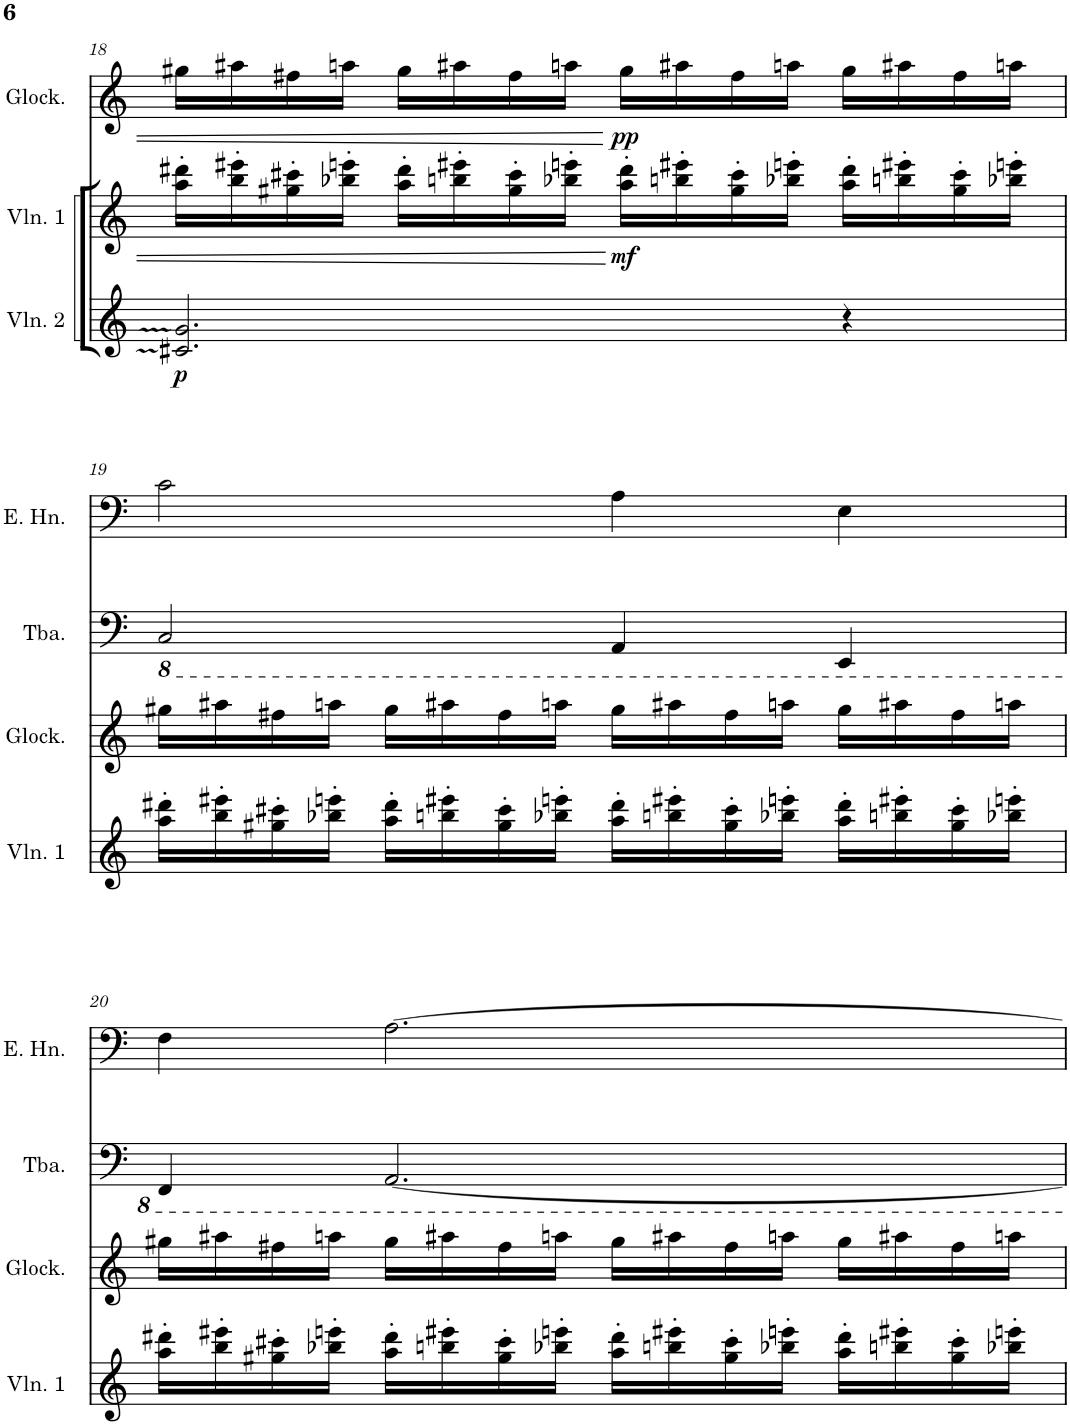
**kern	**dynam	**kern	**dynam	**kern	**dynam	**kern	**dynam	**kern	**dynam	**kern	**dynam	**kern	**kern	**kern
*part9	*part9	*part8	*part8	*part7	*part7	*part6	*part6	*part5	*part5	*part4	*part4	*part3	*part2	*part1
*staff9	*staff9	*staff8	*staff8	*staff7	*staff7	*staff6	*staff6	*staff5	*staff5	*staff4	*staff4	*staff3	*staff2	*staff1
*I"Violin	*	*I"Violin	*	*I"Violin	*	*I"Violin 2	*	*I"Violin 1	*	*I"Glockenspiel	*	*I"Tuba	*I"English Horn	*I"English Horn
*I'Vln	*	*I'Vln	*	*I'Vln	*	*I'Vln. 2	*	*I'Vln. 1	*	*I'Glock.	*	*I'Tba.	*I'E. Hn.	*I'E. Hn.
!!LO:PB:g=z
*clefG2	*	*clefG2	*	*clefG2	*	*clefG2	*	*clefG2	*	*clefG2	*	*clefF4	*clefG2	*clefF4
*	*	*	*	*	*	*	*	*	*	*Trd-7c-12	*	*	*Trd4c7	*Trd4c7
*k[]	*	*k[]	*	*k[]	*	*k[]	*	*k[]	*	*k[]	*	*k[]	*k[f#]	*k[]
*M4/4	*	*M4/4	*	*M4/4	*	*M4/4	*	*M4/4	*	*M4/4	*	*M4/4	*M4/4	*M4/4
*met(c)	*	*met(c)	*	*met(c)	*	*met(c)	*	*met(c)	*	*met(c)	*	*met(c)	*met(c)	*met(c)
=18	=18	=18	=18	=18	=18	=18	=18	=18	=18	=18	=18	=18	=18	=18
!	!LO:DY:b	!	!LO:DY:b	!	!LO:DY:b	!	!LO:DY:b	!	!	!	!	!	!	!
2.c#] 2.g]	pp	2.c#X	pp	2.g	pp	2.c#X/ 2.g/	p	16aa\' 16ddd#X\'LL	.	16gg#X\LL	.	1r	1r	1r
.	.	.	.	.	.	.	.	16bb\' 16eee#X\'	.	16aa#X\	.	.	.	.
.	.	.	.	.	.	.	.	16gg#X\' 16ccc#X\'	.	16ff#X\	.	.	.	.
.	.	.	.	.	.	.	.	16bb-X\' 16eeen\'JJ	.	16aan\JJ	.	.	.	.
.	.	.	.	.	.	.	.	16aa\' 16ddd#\'LL	.	16gg#\LL	.	.	.	.
.	.	.	.	.	.	.	.	16bbn\' 16eee#X\'	.	16aa#X\	.	.	.	.
.	.	.	.	.	.	.	.	16gg#\' 16ccc#\'	.	16ff#\	.	.	.	.
.	.	.	.	.	.	.	.	16bb-X\' 16eeen\'JJ	.	16aan\JJ	.	.	.	.
!	!	!	!	!	!	!	!	!	!LO:DY:b	!	!LO:DY:b	!	!	!
.	.	.	.	.	.	.	.	16aa\' 16ddd#\'LL	mf	16gg#\LL	pp	.	.	.
.	.	.	.	.	.	.	.	16bbn\' 16eee#X\'	.	16aa#X\	.	.	.	.
.	.	.	.	.	.	.	.	16gg#\' 16ccc#\'	.	16ff#\	.	.	.	.
.	.	.	.	.	.	.	.	16bb-X\' 16eeen\'JJ	.	16aan\JJ	.	.	.	.
4r	.	4r	.	4r	.	4r	.	16aa\' 16ddd#\'LL	.	16gg#\LL	.	.	.	.
.	.	.	.	.	.	.	.	16bbn\' 16eee#X\'	.	16aa#X\	.	.	.	.
.	.	.	.	.	.	.	.	16gg#\' 16ccc#\'	.	16ff#\	.	.	.	.
.	.	.	.	.	.	.	.	16bb-X\' 16eeen\'JJ	.	16aan\JJ	.	.	.	.
!!LO:LB:g=z
=19	=19	=19	=19	=19	=19	=19	=19	=19	=19	=19	=19	=19	=19	=19
!	!	!	!	!	!	!	!	!	!	!	!	!	!LO:N:vis=8	!
1r	.	1r	.	1r	.	1r	.	16aa\' 16ddd#X\'LL	.	16gg#X\LL	.	2CC/	8.r	2c\
.	.	.	.	.	.	.	.	16bb\' 16eee#X\'	.	16aa#X\	.	.	.	.
.	.	.	.	.	.	.	.	16gg#X\' 16ccc#X\'	.	16ff#X\	.	.	.	.
.	.	.	.	.	.	.	.	16bb-X\' 16eeen\'JJ	.	16aan\JJ	.	.	2g	.
.	.	.	.	.	.	.	.	16aa\' 16ddd#\'LL	.	16gg#\LL	.	.	.	.
.	.	.	.	.	.	.	.	16bbn\' 16eee#X\'	.	16aa#X\	.	.	.	.
.	.	.	.	.	.	.	.	16gg#\' 16ccc#\'	.	16ff#\	.	.	.	.
.	.	.	.	.	.	.	.	16bb-X\' 16eeen\'JJ	.	16aan\JJ	.	.	.	.
.	.	.	.	.	.	.	.	16aa\' 16ddd#\'LL	.	16gg#\LL	.	4AAA/	.	4A\
.	.	.	.	.	.	.	.	16bbn\' 16eee#X\'	.	16aa#X\	.	.	.	.
.	.	.	.	.	.	.	.	16gg#\' 16ccc#\'	.	16ff#\	.	.	.	.
.	.	.	.	.	.	.	.	16bb-X\' 16eeen\'JJ	.	16aan\JJ	.	.	4e	.
.	.	.	.	.	.	.	.	16aa\' 16ddd#\'LL	.	16gg#\LL	.	4EEE/	.	4E\
.	.	.	.	.	.	.	.	16bbn\' 16eee#X\'	.	16aa#X\	.	.	.	.
.	.	.	.	.	.	.	.	16gg#\' 16ccc#\'	.	16ff#\	.	.	.	.
.	.	.	.	.	.	.	.	16bb-X\' 16eeen\'JJ	.	16aan\JJ	.	.	[16B	.
!!LO:LB:g=z
=20	=20	=20	=20	=20	=20	=20	=20	=20	=20	=20	=20	=20	=20	=20
1r	.	1r	.	1r	.	1r	.	16aa\' 16ddd#X\'LL	.	16gg#X\LL	.	4FFF/	8.B]	4F\
.	.	.	.	.	.	.	.	16bb\' 16eee#X\'	.	16aa#X\	.	.	.	.
.	.	.	.	.	.	.	.	16gg#X\' 16ccc#X\'	.	16ff#X\	.	.	.	.
.	.	.	.	.	.	.	.	16bb-X\' 16eeen\'JJ	.	16aan\JJ	.	.	4c	.
.	.	.	.	.	.	.	.	16aa\' 16ddd#\'LL	.	16gg#\LL	.	[2.AAA/	.	[2.A\
.	.	.	.	.	.	.	.	16bbn\' 16eee#X\'	.	16aa#X\	.	.	.	.
.	.	.	.	.	.	.	.	16gg#\' 16ccc#\'	.	16ff#\	.	.	.	.
.	.	.	.	.	.	.	.	16bb-X\' 16eeen\'JJ	.	16aan\JJ	.	.	[16e	.
.	.	.	.	.	.	.	.	16aa\' 16ddd#\'LL	.	16gg#\LL	.	.	2e_	.
.	.	.	.	.	.	.	.	16bbn\' 16eee#X\'	.	16aa#X\	.	.	.	.
.	.	.	.	.	.	.	.	16gg#\' 16ccc#\'	.	16ff#\	.	.	.	.
.	.	.	.	.	.	.	.	16bb-X\' 16eeen\'JJ	.	16aan\JJ	.	.	.	.
.	.	.	.	.	.	.	.	16aa\' 16ddd#\'LL	.	16gg#\LL	.	.	.	.
.	.	.	.	.	.	.	.	16bbn\' 16eee#X\'	.	16aa#X\	.	.	.	.
.	.	.	.	.	.	.	.	16gg#\' 16ccc#\'	.	16ff#\	.	.	.	.
.	.	.	.	.	.	.	.	16bb-X\' 16eeen\'JJ	.	16aan\JJ	.	.	.	.
=	=	=	=	=	=	=	=	=	=	=	=	=	=	=
*-	*-	*-	*-	*-	*-	*-	*-	*-	*-	*-	*-	*-	*-	*-
